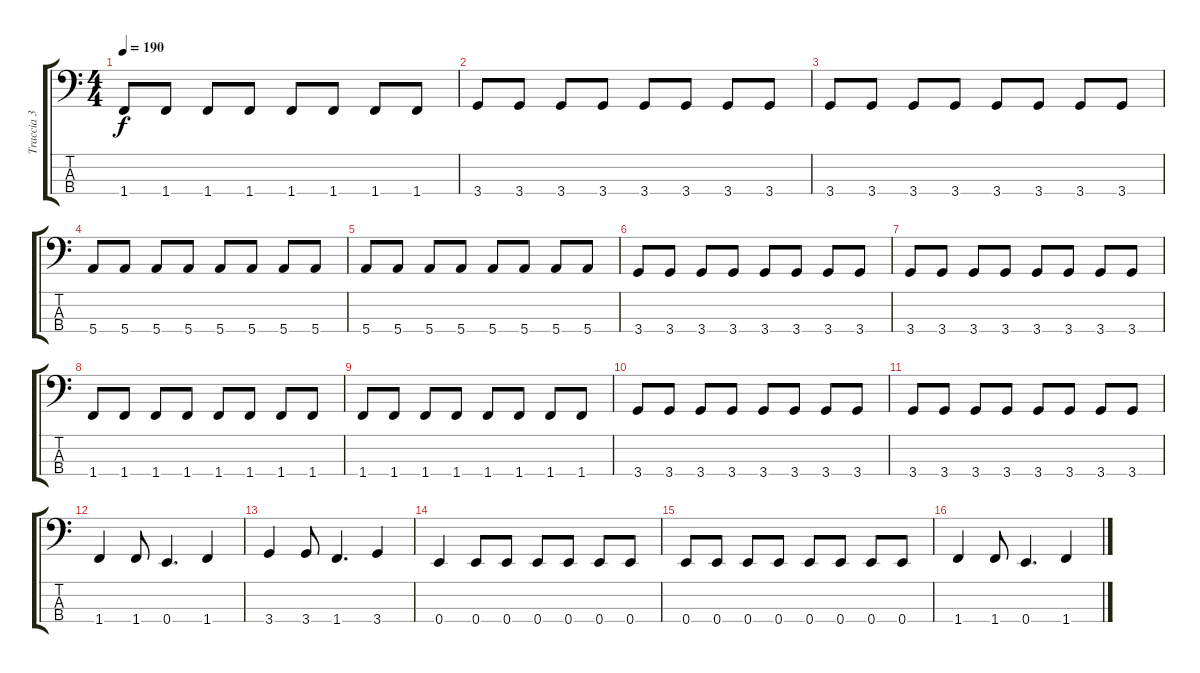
\track ("Traccia 3" "Traccia 3") {instrument electricbassfinger}
\staff {score tabs}
\tuning (G2 D2 A1 E1) {hide}
\ts (4 4)
\tempo 190
\clef f4
\ks c
1.4.8{dy f} 1.4.8 1.4.8 1.4.8 1.4.8 1.4.8 1.4.8 1.4.8 |
3.4.8 3.4.8 3.4.8 3.4.8 3.4.8 3.4.8 3.4.8 3.4.8 |
3.4.8 3.4.8 3.4.8 3.4.8 3.4.8 3.4.8 3.4.8 3.4.8 |
5.4.8 5.4.8 5.4.8 5.4.8 5.4.8 5.4.8 5.4.8 5.4.8 |
5.4.8 5.4.8 5.4.8 5.4.8 5.4.8 5.4.8 5.4.8 5.4.8 |
3.4.8 3.4.8 3.4.8 3.4.8 3.4.8 3.4.8 3.4.8 3.4.8 |
3.4.8 3.4.8 3.4.8 3.4.8 3.4.8 3.4.8 3.4.8 3.4.8 |
1.4.8 1.4.8 1.4.8 1.4.8 1.4.8 1.4.8 1.4.8 1.4.8 |
1.4.8 1.4.8 1.4.8 1.4.8 1.4.8 1.4.8 1.4.8 1.4.8 |
3.4.8 3.4.8 3.4.8 3.4.8 3.4.8 3.4.8 3.4.8 3.4.8 |
3.4.8 3.4.8 3.4.8 3.4.8 3.4.8 3.4.8 3.4.8 3.4.8 |
1.4.4 1.4.8 0.4.4{d} 1.4.4 |
3.4.4 3.4.8 1.4.4{d} 3.4.4 |
0.4.4 0.4.8 0.4.8 0.4.8 0.4.8 0.4.8 0.4.8 |
0.4.8 0.4.8 0.4.8 0.4.8 0.4.8 0.4.8 0.4.8 0.4.8 |
1.4.4 1.4.8 0.4.4{d} 1.4.4
